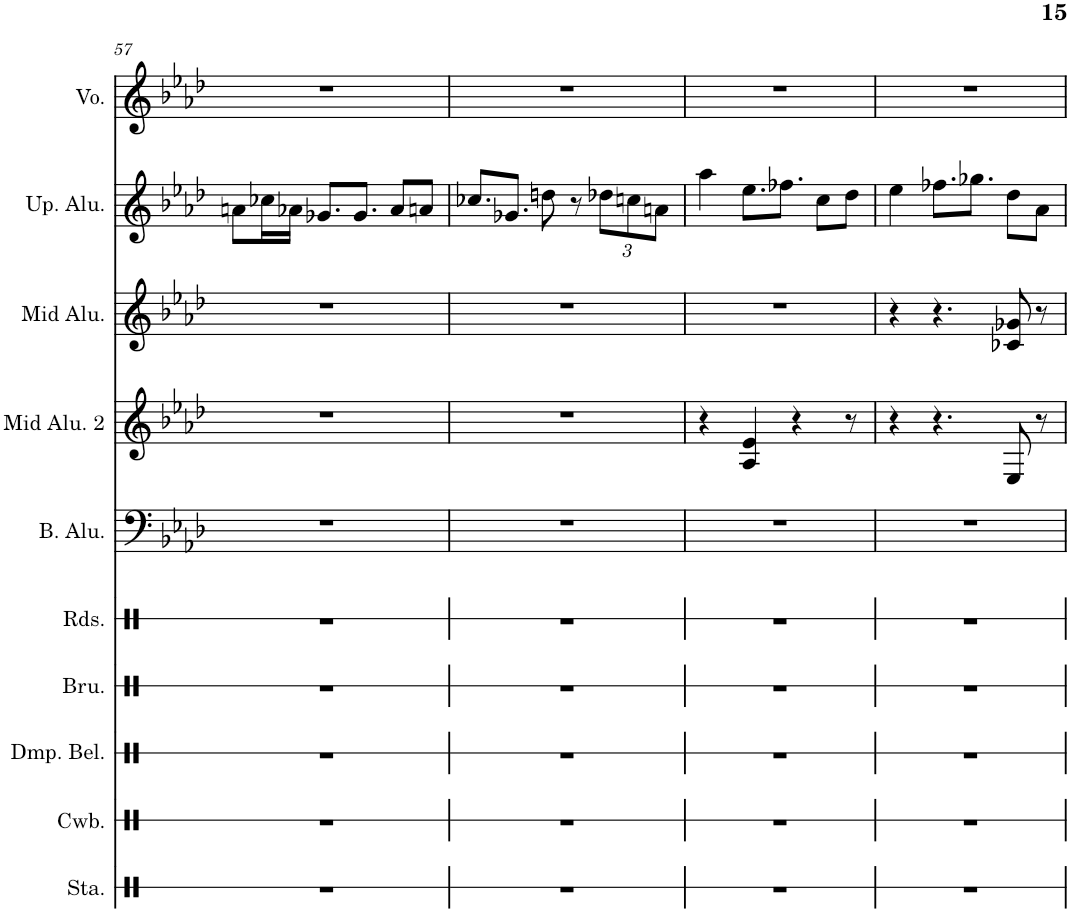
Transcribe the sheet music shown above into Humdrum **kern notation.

**kern	**kern	**kern	**kern	**kern	**kern	**kern	**kern	**kern	**kern
*part10	*part9	*part8	*part7	*part6	*part5	*part4	*part3	*part2	*part1
*staff10	*staff9	*staff8	*staff7	*staff6	*staff5	*staff4	*staff3	*staff2	*staff1
*I"Stamp	*I"Metal Dampened Bell	*I"Dampened Bell	*I"Brushes on Dampened Bell	*I"Rods on Dampened Bell	*I"Bass Aluphone	*I"Mid Aluphone 2	*I"Mid Aluphone	*I"Upper Aluphone	*I"Voice
*I'Sta.	*	*I'Dmp. Bel.	*I'Bru.	*I'Rds.	*I'B. Alu.	*I'Mid Alu. 2	*I'Mid Alu.	*I'Up. Alu.	*I'Vo.
!!LO:PB:g=z
*clefX	*clefX	*clefX	*clefX	*clefX	*clefF4	*clefG2	*clefG2	*clefG2	*clefG2
*	*	*	*	*	*Trd-7c-12	*Trd-7c-12	*Trd-7c-12	*Trd-14c-24	*
*k[]	*k[]	*k[]	*k[]	*k[]	*k[b-e-a-d-]	*k[b-e-a-d-]	*k[b-e-a-d-]	*k[b-e-a-d-]	*k[b-e-a-d-]
*M7/8	*M7/8	*M7/8	*M7/8	*M7/8	*M7/8	*M7/8	*M7/8	*M7/8	*M7/8
=57	=57	=57	=57	=57	=57	=57	=57	=57	=57
2..r	2..r	2..r	2..r	2..r	2..r	2..r	2..r	8an\L	2..r
.	.	.	.	.	.	.	.	16cc-X\L	.
.	.	.	.	.	.	.	.	16a-X\JJ	.
.	.	.	.	.	.	.	.	8.g-X/L	.
.	.	.	.	.	.	.	.	8.g-/J	.
.	.	.	.	.	.	.	.	8a-/L	.
.	.	.	.	.	.	.	.	8an/J	.
=58	=58	=58	=58	=58	=58	=58	=58	=58	=58
2..r	2..r	2..r	2..r	2..r	2..r	2..r	2..r	8.cc-X/L	2..r
.	.	.	.	.	.	.	.	8.g-X/J	.
.	.	.	.	.	.	.	.	8ddn\	.
.	.	.	.	.	.	.	.	8r	.
*	*	*	*	*	*	*	*	*Xbrackettup	*
.	.	.	.	.	.	.	.	12dd-X\L	.
.	.	.	.	.	.	.	.	12ccn\	.
.	.	.	.	.	.	.	.	12an\J	.
=59	=59	=59	=59	=59	=59	=59	=59	=59	=59
2..r	2..r	2..r	2..r	2..r	2..r	4r	2..r	4aa-\	2..r
.	.	.	.	.	.	4A-/ 4e-/	.	8.ee-\L	.
.	.	.	.	.	.	.	.	8.ff-X\J	.
.	.	.	.	.	.	4r	.	.	.
.	.	.	.	.	.	.	.	8cc\L	.
.	.	.	.	.	.	8r	.	8dd-\J	.
=60	=60	=60	=60	=60	=60	=60	=60	=60	=60
2..r	2..r	2..r	2..r	2..r	2..r	4r	4r	4ee-\	2..r
.	.	.	.	.	.	4.r	4.r	8.ff-X\L	.
.	.	.	.	.	.	.	.	8.gg-X\J	.
.	.	.	.	.	.	8E-/	8c-X/ 8g-X/	8dd-\L	.
.	.	.	.	.	.	8r	8r	8a-\J	.
=	=	=	=	=	=	=	=	=	=
*-	*-	*-	*-	*-	*-	*-	*-	*-	*-
